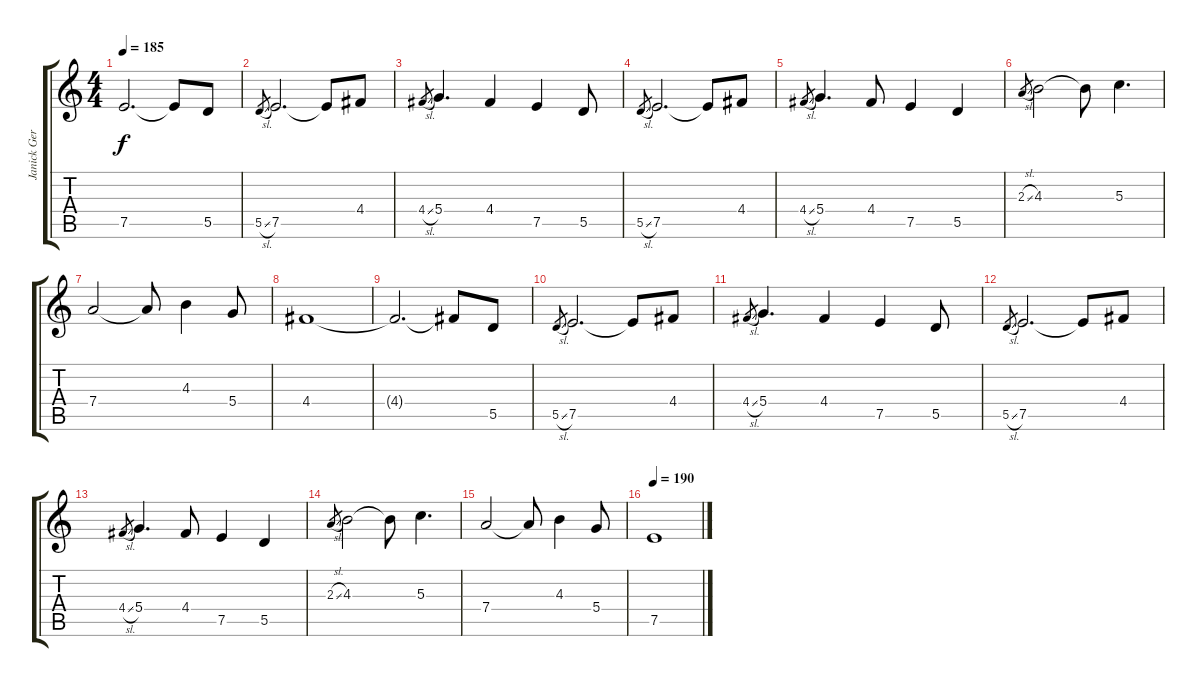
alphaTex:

\track ("Janick Gers" "Janick Ger") {instrument distortionguitar}
\staff {score tabs}
\tuning (E4 B3 G3 D3 A2 E2) {hide}
\ts (4 4)
\tempo 185
\clef g2
\ks c
7.5{t}.2{d dy f} 7.5{t}.8 5.5.8 |
5.5{sl}.8{gr} 7.5.2{d} 7.5{t}.8 4.4.8 |
4.4{sl}.8{gr} 5.4.4{d} 4.4.4 7.5.4 5.5.8 |
5.5{sl}.8{gr} 7.5.2{d} 7.5{t}.8 4.4.8 |
4.4{sl}.8{gr} 5.4.4{d} 4.4.8 7.5.4 5.5.4 |
2.3{sl}.8{gr} 4.3.2 4.3{t}.8 5.3.4{d} |
7.4.2 7.4{t}.8 4.3.4 5.4.8 |
4.4.1 |
4.4{t}.2{d} 4.4{t}.8 5.5.8 |
5.5{sl}.8{gr} 7.5.2{d} 7.5{t}.8 4.4.8 |
4.4{sl}.8{gr} 5.4.4{d} 4.4.4 7.5.4 5.5.8 |
5.5{sl}.8{gr} 7.5.2{d} 7.5{t}.8 4.4.8 |
4.4{sl}.8{gr} 5.4.4{d} 4.4.8 7.5.4 5.5.4 |
2.3{sl}.8{gr} 4.3.2 4.3{t}.8 5.3.4{d} |
7.4.2 7.4{t}.8 4.3.4 5.4.8 |
\tempo 190
7.5.1
